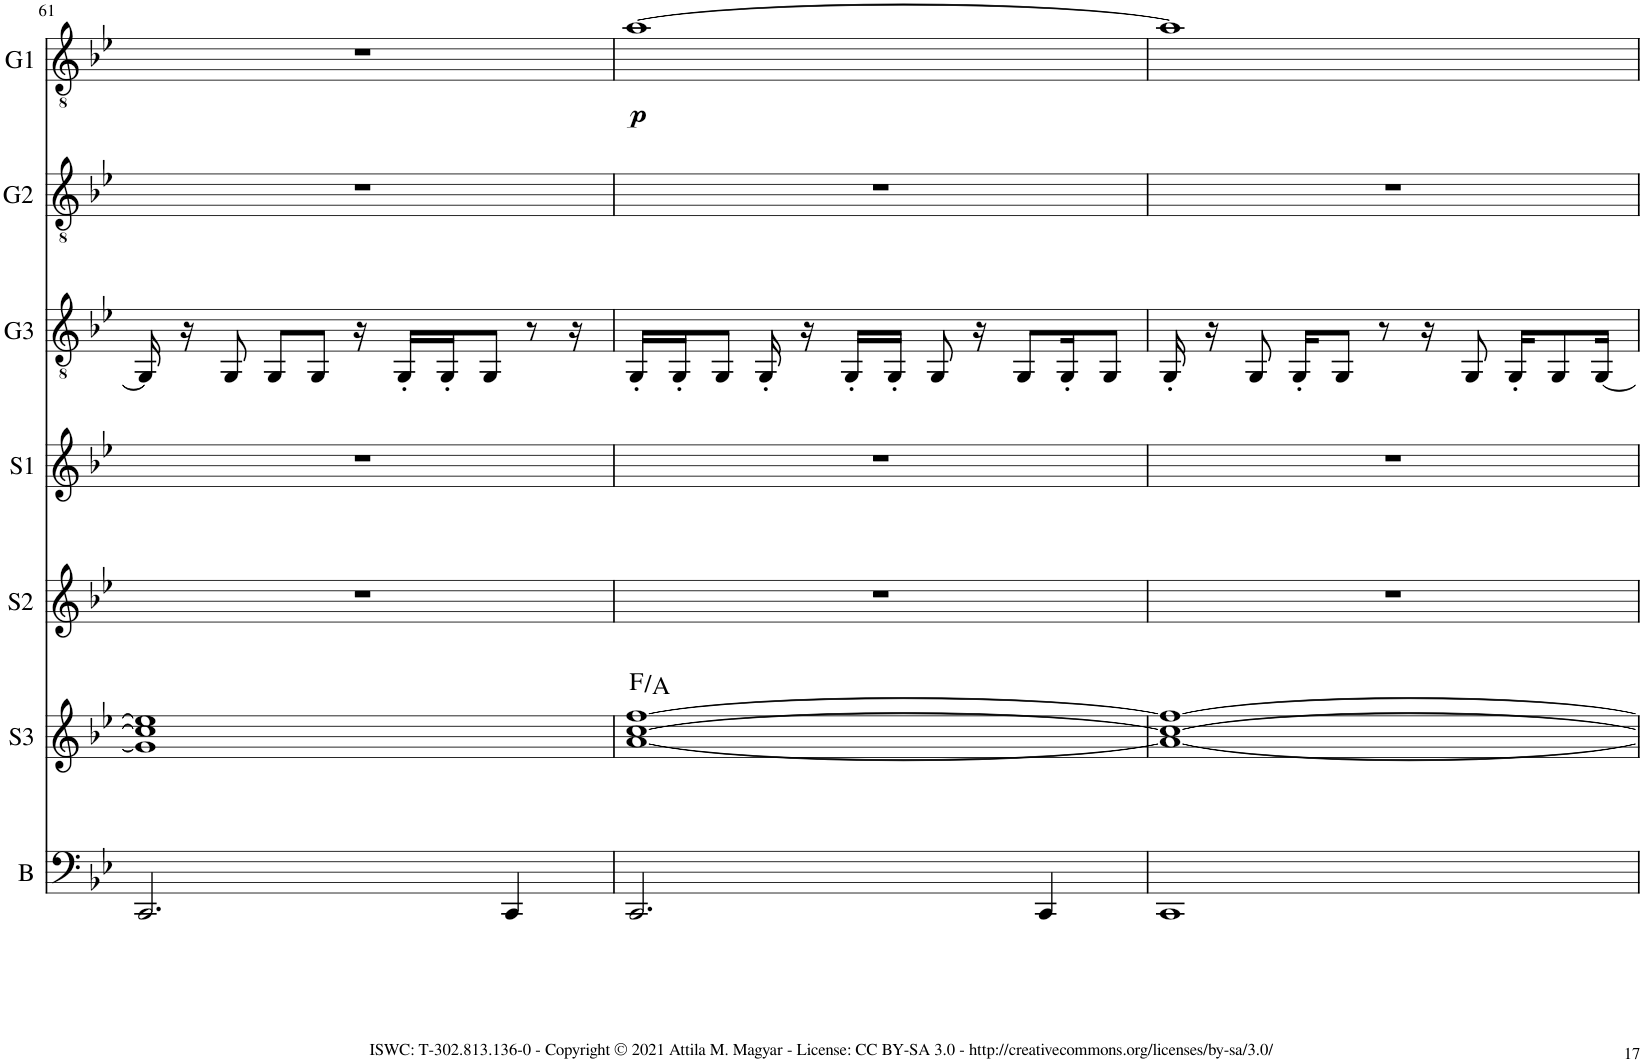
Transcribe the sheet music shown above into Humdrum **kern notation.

**kern	**kern	**harte	**kern	**kern	**kern	**kern	**kern	**dynam
*part7	*part6	*part6	*part5	*part4	*part3	*part2	*part1	*part1
*staff7	*staff6	*	*staff5	*staff4	*staff3	*staff2	*staff1	*staff1
*I"Bass	*I"Synth 3 (smooth pad)	*	*I"Synth 2 (saw)	*I"Synth 1 (electric piano)	*I"Guitar 3 (D std.)	*I"Guitar 2 (D std.)	*I"Guitar 1 (D std.)	*
*I'B	*I'S3	*	*I'S2	*I'S1	*I'G3	*I'G2	*I'G1	*
!!LO:PB:g=z
*clefF4	*clefG2	*	*clefG2	*clefG2	*clefGv2	*clefGv2	*clefGv2	*
*k[b-e-]	*k[b-e-]	*	*k[b-e-]	*k[b-e-]	*k[b-e-]	*k[b-e-]	*k[b-e-]	*
*M4/4	*M4/4	*	*M4/4	*M4/4	*M4/4	*M4/4	*M4/4	*
=61	=61	=61	=61	=61	=61	=61	=61	=61
2.CC/	1g] 1cc] 1ee-]	.	1r	1r	16GG/]	1r	1r	.
.	.	.	.	.	16r	.	.	.
.	.	.	.	.	8GG/	.	.	.
.	.	.	.	.	8GG/L	.	.	.
.	.	.	.	.	8GG/J	.	.	.
.	.	.	.	.	16r	.	.	.
.	.	.	.	.	16GG'/LL	.	.	.
.	.	.	.	.	16GG'/J	.	.	.
.	.	.	.	.	8GG/J	.	.	.
4CC/	.	.	.	.	.	.	.	.
.	.	.	.	.	8r	.	.	.
.	.	.	.	.	16r	.	.	.
=62	=62	=62	=62	=62	=62	=62	=62	=62
!	!	!	!	!	!	!	!	!LO:DY:b
2.CC/	[1a [1cc [1ff	F:maj/3	1r	1r	16GG'/LL	1r	[1a	p
.	.	.	.	.	16GG'/J	.	.	.
.	.	.	.	.	8GG/J	.	.	.
.	.	.	.	.	16GG'/	.	.	.
.	.	.	.	.	16r	.	.	.
.	.	.	.	.	16GG'/LL	.	.	.
.	.	.	.	.	16GG'/JJ	.	.	.
.	.	.	.	.	8GG/	.	.	.
.	.	.	.	.	16r	.	.	.
.	.	.	.	.	8GG/L	.	.	.
4CC/	.	.	.	.	.	.	.	.
.	.	.	.	.	16GG'/K	.	.	.
.	.	.	.	.	8GG/J	.	.	.
=63	=63	=63	=63	=63	=63	=63	=63	=63
1CC	1a_ 1cc_ 1ff_	.	1r	1r	16GG'/	1r	1a]	.
.	.	.	.	.	16r	.	.	.
.	.	.	.	.	8GG/	.	.	.
.	.	.	.	.	16GG'/KL	.	.	.
.	.	.	.	.	8GG/J	.	.	.
.	.	.	.	.	8r	.	.	.
.	.	.	.	.	16r	.	.	.
.	.	.	.	.	8GG/	.	.	.
.	.	.	.	.	16GG'/KL	.	.	.
.	.	.	.	.	8GG/	.	.	.
.	.	.	.	.	[16GG/Jk	.	.	.
=	=	=	=	=	=	=	=	=
*-	*-	*-	*-	*-	*-	*-	*-	*-
